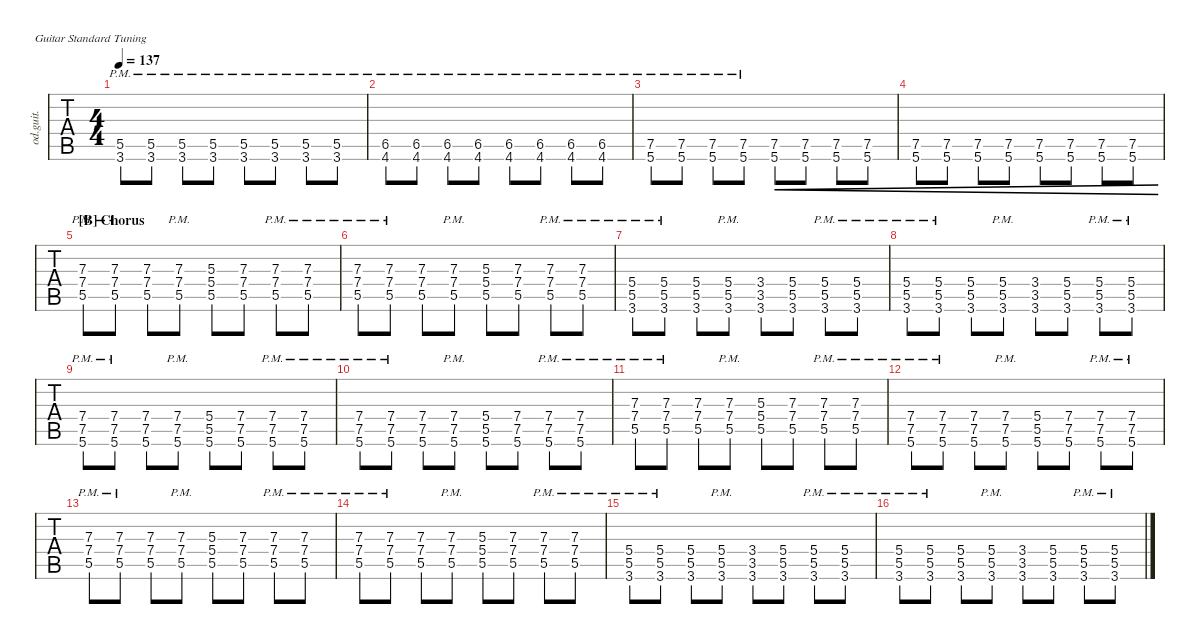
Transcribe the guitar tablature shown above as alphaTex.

\defaultSystemsLayout 4
\hideDynamics
\bracketExtendMode nobrackets
\track ("Guitar3" "od.guit.") {instrument overdrivenguitar}
\staff {tabs}
\tuning (E4 B3 G3 D3 A2 E2)
\ts (4 4)
\tempo 137
\clef g2
\ks f
(3.6{pm acc forcenatural} 5.5{pm acc forcenatural}).8{dy mf} (3.6{pm acc forcenatural} 5.5{pm acc forcenatural}).8 (3.6{pm acc forcenatural} 5.5{pm acc forcenatural}).8 (3.6{pm acc forcenatural} 5.5{pm acc forcenatural}).8 (3.6{pm acc forcenatural} 5.5{pm acc forcenatural}).8 (3.6{pm acc forcenatural} 5.5{pm acc forcenatural}).8 (3.6{pm acc forcenatural} 5.5{pm acc forcenatural}).8 (3.6{pm acc forcenatural} 5.5{pm acc forcenatural}).8 |
(4.6{pm acc b} 6.5{pm acc b}).8 (4.6{pm acc b} 6.5{pm acc b}).8 (4.6{pm acc b} 6.5{pm acc b}).8 (4.6{pm acc b} 6.5{pm acc b}).8 (4.6{pm acc b} 6.5{pm acc b}).8 (4.6{pm acc b} 6.5{pm acc b}).8 (4.6{pm acc b} 6.5{pm acc b}).8 (4.6{pm acc b} 6.5{pm acc b}).8 |
(5.6{pm acc forcenatural} 7.5{pm acc forcenatural}).8 (5.6{pm acc forcenatural} 7.5{pm acc forcenatural}).8 (5.6{pm acc forcenatural} 7.5{pm acc forcenatural}).8 (5.6{pm acc forcenatural} 7.5{pm acc forcenatural}).8 (5.6{acc forcenatural} 7.5{acc forcenatural}).8{cre} (5.6{acc forcenatural} 7.5{acc forcenatural}).8{cre} (5.6{acc forcenatural} 7.5{acc forcenatural}).8{cre} (5.6{acc forcenatural} 7.5{acc forcenatural}).8{cre} |
(7.5{acc forcenatural} 5.6{acc forcenatural}).8{cre} (7.5{acc forcenatural} 5.6{acc forcenatural}).8{cre} (7.5{acc forcenatural} 5.6{acc forcenatural}).8{cre} (7.5{acc forcenatural} 5.6{acc forcenatural}).8{cre} (7.5{acc forcenatural} 5.6{acc forcenatural}).8{cre} (7.5{acc forcenatural} 5.6{acc forcenatural}).8{cre} (7.5{acc forcenatural} 5.6{acc forcenatural}).8{cre} (7.5{acc forcenatural} 5.6{acc forcenatural}).8{cre} |
\section ("B" "Chorus")
(5.5{pm acc forcenatural} 7.4{pm acc forcenatural} 7.3{pm acc forcenatural}).8 (5.5{pm acc forcenatural} 7.4{pm acc forcenatural} 7.3{pm acc forcenatural}).8 (5.5{acc forcenatural} 7.4{acc forcenatural} 7.3{acc forcenatural}).8 (5.5{pm acc forcenatural} 7.4{pm acc forcenatural} 7.3{pm acc forcenatural}).8 (5.4{acc forcenatural} 5.3{acc forcenatural} 5.5{acc forcenatural}).8 (7.4{acc forcenatural} 5.5{acc forcenatural} 7.3{acc forcenatural}).8 (7.4{pm acc forcenatural} 5.5{pm acc forcenatural} 7.3{pm acc forcenatural}).8 (7.4{pm acc forcenatural} 5.5{pm acc forcenatural} 7.3{pm acc forcenatural}).8 |
(5.5{pm acc forcenatural} 7.4{pm acc forcenatural} 7.3{pm acc forcenatural}).8 (5.5{pm acc forcenatural} 7.4{pm acc forcenatural} 7.3{pm acc forcenatural}).8 (5.5{acc forcenatural} 7.4{acc forcenatural} 7.3{acc forcenatural}).8 (5.5{pm acc forcenatural} 7.4{pm acc forcenatural} 7.3{pm acc forcenatural}).8 (5.4{acc forcenatural} 5.3{acc forcenatural} 5.5{acc forcenatural}).8 (7.4{acc forcenatural} 5.5{acc forcenatural} 7.3{acc forcenatural}).8 (7.4{pm acc forcenatural} 5.5{pm acc forcenatural} 7.3{pm acc forcenatural}).8 (7.4{pm acc forcenatural} 5.5{pm acc forcenatural} 7.3{pm acc forcenatural}).8 |
(5.5{pm acc forcenatural} 5.4{pm acc forcenatural} 3.6{pm acc forcenatural}).8 (5.5{pm acc forcenatural} 5.4{pm acc forcenatural} 3.6{pm acc forcenatural}).8 (5.5{acc forcenatural} 5.4{acc forcenatural} 3.6{acc forcenatural}).8 (5.5{pm acc forcenatural} 5.4{pm acc forcenatural} 3.6{pm acc forcenatural}).8 (3.4{acc forcenatural} 3.5{acc forcenatural} 3.6{acc forcenatural}).8 (5.4{acc forcenatural} 5.5{acc forcenatural} 3.6{acc forcenatural}).8 (5.4{pm acc forcenatural} 5.5{pm acc forcenatural} 3.6{pm acc forcenatural}).8 (5.4{pm acc forcenatural} 5.5{pm acc forcenatural} 3.6{pm acc forcenatural}).8 |
(5.5{pm acc forcenatural} 5.4{pm acc forcenatural} 3.6{pm acc forcenatural}).8 (5.5{pm acc forcenatural} 5.4{pm acc forcenatural} 3.6{pm acc forcenatural}).8 (5.5{acc forcenatural} 5.4{acc forcenatural} 3.6{acc forcenatural}).8 (5.5{pm acc forcenatural} 5.4{pm acc forcenatural} 3.6{pm acc forcenatural}).8 (3.4{acc forcenatural} 3.5{acc forcenatural} 3.6{acc forcenatural}).8 (5.4{acc forcenatural} 5.5{acc forcenatural} 3.6{acc forcenatural}).8 (5.4{pm acc forcenatural} 5.5{pm acc forcenatural} 3.6{pm acc forcenatural}).8 (5.4{pm acc forcenatural} 5.5{pm acc forcenatural} 3.6{pm acc forcenatural}).8 |
(7.5{pm acc forcenatural} 7.4{pm acc forcenatural} 5.6{pm acc forcenatural}).8 (7.5{pm acc forcenatural} 7.4{pm acc forcenatural} 5.6{pm acc forcenatural}).8 (7.5{acc forcenatural} 7.4{acc forcenatural} 5.6{acc forcenatural}).8 (7.5{pm acc forcenatural} 7.4{pm acc forcenatural} 5.6{pm acc forcenatural}).8 (5.4{acc forcenatural} 5.5{acc forcenatural} 5.6{acc forcenatural}).8 (7.4{acc forcenatural} 7.5{acc forcenatural} 5.6{acc forcenatural}).8 (7.4{pm acc forcenatural} 7.5{pm acc forcenatural} 5.6{pm acc forcenatural}).8 (7.4{pm acc forcenatural} 7.5{pm acc forcenatural} 5.6{pm acc forcenatural}).8 |
(7.5{pm acc forcenatural} 7.4{pm acc forcenatural} 5.6{pm acc forcenatural}).8 (7.5{pm acc forcenatural} 7.4{pm acc forcenatural} 5.6{pm acc forcenatural}).8 (7.5{acc forcenatural} 7.4{acc forcenatural} 5.6{acc forcenatural}).8 (7.5{pm acc forcenatural} 7.4{pm acc forcenatural} 5.6{pm acc forcenatural}).8 (5.4{acc forcenatural} 5.5{acc forcenatural} 5.6{acc forcenatural}).8 (7.4{acc forcenatural} 7.5{acc forcenatural} 5.6{acc forcenatural}).8 (7.4{pm acc forcenatural} 7.5{pm acc forcenatural} 5.6{pm acc forcenatural}).8 (7.4{pm acc forcenatural} 7.5{pm acc forcenatural} 5.6{pm acc forcenatural}).8 |
(5.5{pm acc forcenatural} 7.4{pm acc forcenatural} 7.3{pm acc forcenatural}).8 (5.5{pm acc forcenatural} 7.4{pm acc forcenatural} 7.3{pm acc forcenatural}).8 (5.5{acc forcenatural} 7.4{acc forcenatural} 7.3{acc forcenatural}).8 (5.5{pm acc forcenatural} 7.4{pm acc forcenatural} 7.3{pm acc forcenatural}).8 (5.4{acc forcenatural} 5.3{acc forcenatural} 5.5{acc forcenatural}).8 (7.4{acc forcenatural} 5.5{acc forcenatural} 7.3{acc forcenatural}).8 (7.4{pm acc forcenatural} 5.5{pm acc forcenatural} 7.3{pm acc forcenatural}).8 (7.4{pm acc forcenatural} 5.5{pm acc forcenatural} 7.3{pm acc forcenatural}).8 |
(7.5{pm acc forcenatural} 7.4{pm acc forcenatural} 5.6{pm acc forcenatural}).8 (7.5{pm acc forcenatural} 7.4{pm acc forcenatural} 5.6{pm acc forcenatural}).8 (7.5{acc forcenatural} 7.4{acc forcenatural} 5.6{acc forcenatural}).8 (7.5{pm acc forcenatural} 7.4{pm acc forcenatural} 5.6{pm acc forcenatural}).8 (5.4{acc forcenatural} 5.5{acc forcenatural} 5.6{acc forcenatural}).8 (7.4{acc forcenatural} 7.5{acc forcenatural} 5.6{acc forcenatural}).8 (7.4{pm acc forcenatural} 7.5{pm acc forcenatural} 5.6{pm acc forcenatural}).8 (7.4{pm acc forcenatural} 7.5{pm acc forcenatural} 5.6{pm acc forcenatural}).8 |
(5.5{pm acc forcenatural} 7.4{pm acc forcenatural} 7.3{pm acc forcenatural}).8 (5.5{pm acc forcenatural} 7.4{pm acc forcenatural} 7.3{pm acc forcenatural}).8 (5.5{acc forcenatural} 7.4{acc forcenatural} 7.3{acc forcenatural}).8 (5.5{pm acc forcenatural} 7.4{pm acc forcenatural} 7.3{pm acc forcenatural}).8 (5.4{acc forcenatural} 5.3{acc forcenatural} 5.5{acc forcenatural}).8 (7.4{acc forcenatural} 5.5{acc forcenatural} 7.3{acc forcenatural}).8 (7.4{pm acc forcenatural} 5.5{pm acc forcenatural} 7.3{pm acc forcenatural}).8 (7.4{pm acc forcenatural} 5.5{pm acc forcenatural} 7.3{pm acc forcenatural}).8 |
(5.5{pm acc forcenatural} 7.4{pm acc forcenatural} 7.3{pm acc forcenatural}).8 (5.5{pm acc forcenatural} 7.4{pm acc forcenatural} 7.3{pm acc forcenatural}).8 (5.5{acc forcenatural} 7.4{acc forcenatural} 7.3{acc forcenatural}).8 (5.5{pm acc forcenatural} 7.4{pm acc forcenatural} 7.3{pm acc forcenatural}).8 (5.4{acc forcenatural} 5.3{acc forcenatural} 5.5{acc forcenatural}).8 (7.4{acc forcenatural} 5.5{acc forcenatural} 7.3{acc forcenatural}).8 (7.4{pm acc forcenatural} 5.5{pm acc forcenatural} 7.3{pm acc forcenatural}).8 (7.4{pm acc forcenatural} 5.5{pm acc forcenatural} 7.3{pm acc forcenatural}).8 |
(5.5{pm acc forcenatural} 5.4{pm acc forcenatural} 3.6{pm acc forcenatural}).8 (5.5{pm acc forcenatural} 5.4{pm acc forcenatural} 3.6{pm acc forcenatural}).8 (5.5{acc forcenatural} 5.4{acc forcenatural} 3.6{acc forcenatural}).8 (5.5{pm acc forcenatural} 5.4{pm acc forcenatural} 3.6{pm acc forcenatural}).8 (3.4{acc forcenatural} 3.5{acc forcenatural} 3.6{acc forcenatural}).8 (5.4{acc forcenatural} 5.5{acc forcenatural} 3.6{acc forcenatural}).8 (5.4{pm acc forcenatural} 5.5{pm acc forcenatural} 3.6{pm acc forcenatural}).8 (5.4{pm acc forcenatural} 5.5{pm acc forcenatural} 3.6{pm acc forcenatural}).8 |
(5.5{pm acc forcenatural} 5.4{pm acc forcenatural} 3.6{pm acc forcenatural}).8 (5.5{pm acc forcenatural} 5.4{pm acc forcenatural} 3.6{pm acc forcenatural}).8 (5.5{acc forcenatural} 5.4{acc forcenatural} 3.6{acc forcenatural}).8 (5.5{pm acc forcenatural} 5.4{pm acc forcenatural} 3.6{pm acc forcenatural}).8 (3.4{acc forcenatural} 3.5{acc forcenatural} 3.6{acc forcenatural}).8 (5.4{acc forcenatural} 5.5{acc forcenatural} 3.6{acc forcenatural}).8 (5.4{pm acc forcenatural} 5.5{pm acc forcenatural} 3.6{pm acc forcenatural}).8 (5.4{pm acc forcenatural} 5.5{pm acc forcenatural} 3.6{pm acc forcenatural}).8
